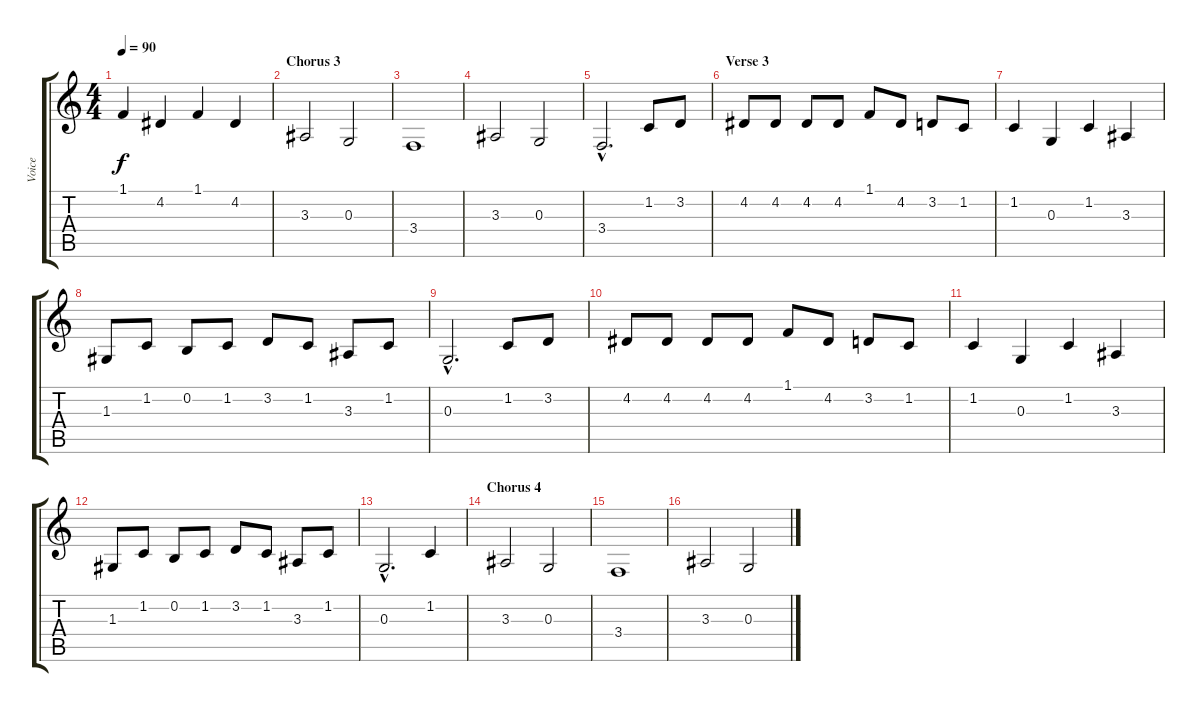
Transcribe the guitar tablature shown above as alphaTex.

\track ("Voice" "Voice") {instrument flute}
\staff {score tabs}
\tuning (E4 B3 G3 D3 A2 E2) {hide}
\ts (4 4)
\tempo 90
\clef g2
\ks c
1.1.4{dy f} 4.2.4 1.1.4 4.2.4 |
\section ("" "Chorus 3")
3.3.2 0.3.2 |
3.4.1 |
3.3.2 0.3.2 |
3.4{hac}.2{d} 1.2.8 3.2.8 |
\section ("" "Verse 3")
4.2.8 4.2.8 4.2.8 4.2.8 1.1.8 4.2.8 3.2.8 1.2.8 |
1.2.4 0.3.4 1.2.4 3.3.4 |
1.3.8 1.2.8 0.2.8 1.2.8 3.2.8 1.2.8 3.3.8 1.2.8 |
0.3{hac}.2{d} 1.2.8 3.2.8 |
4.2.8 4.2.8 4.2.8 4.2.8 1.1.8 4.2.8 3.2.8 1.2.8 |
1.2.4 0.3.4 1.2.4 3.3.4 |
1.3.8 1.2.8 0.2.8 1.2.8 3.2.8 1.2.8 3.3.8 1.2.8 |
0.3{hac}.2{d} 1.2.4 |
\section ("" "Chorus 4")
3.3.2 0.3.2 |
3.4.1 |
3.3.2 0.3.2
